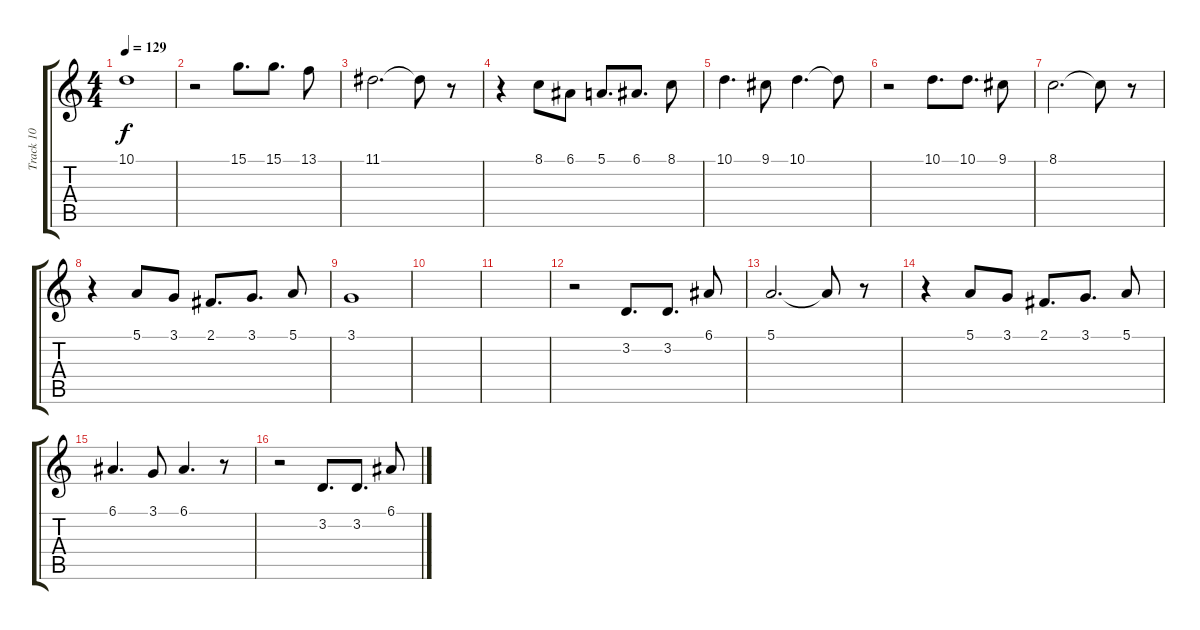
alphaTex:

\track ("Track 10" "Track 10") {instrument violin}
\staff {score tabs}
\tuning (E4 B3 G3 D3 A2 E2) {hide}
\ts (4 4)
\tempo 129
\clef g2
\ks c
10.1.1{dy f} |
r.2 15.1.8{d} 15.1.8{d} 13.1.8 |
11.1.2{d} 11.1{t}.8 r.8 |
r.4 8.1.8 6.1.8 5.1.8{d} 6.1.8{d} 8.1.8 |
10.1.4{d} 9.1.8 10.1.4{d} 10.1{t}.8 |
r.2 10.1.8{d} 10.1.8{d} 9.1.8 |
8.1.2{d} 8.1{t}.8 r.8 |
r.4 5.1.8 3.1.8 2.1.8{d} 3.1.8{d} 5.1.8 |
3.1.1 |
|
|
r.2 3.2.8{d} 3.2.8{d} 6.1.8 |
5.1.2{d} 5.1{t}.8 r.8 |
r.4 5.1.8 3.1.8 2.1.8{d} 3.1.8{d} 5.1.8 |
6.1.4{d} 3.1.8 6.1.4{d} r.8 |
r.2 3.2.8{d} 3.2.8{d} 6.1.8
